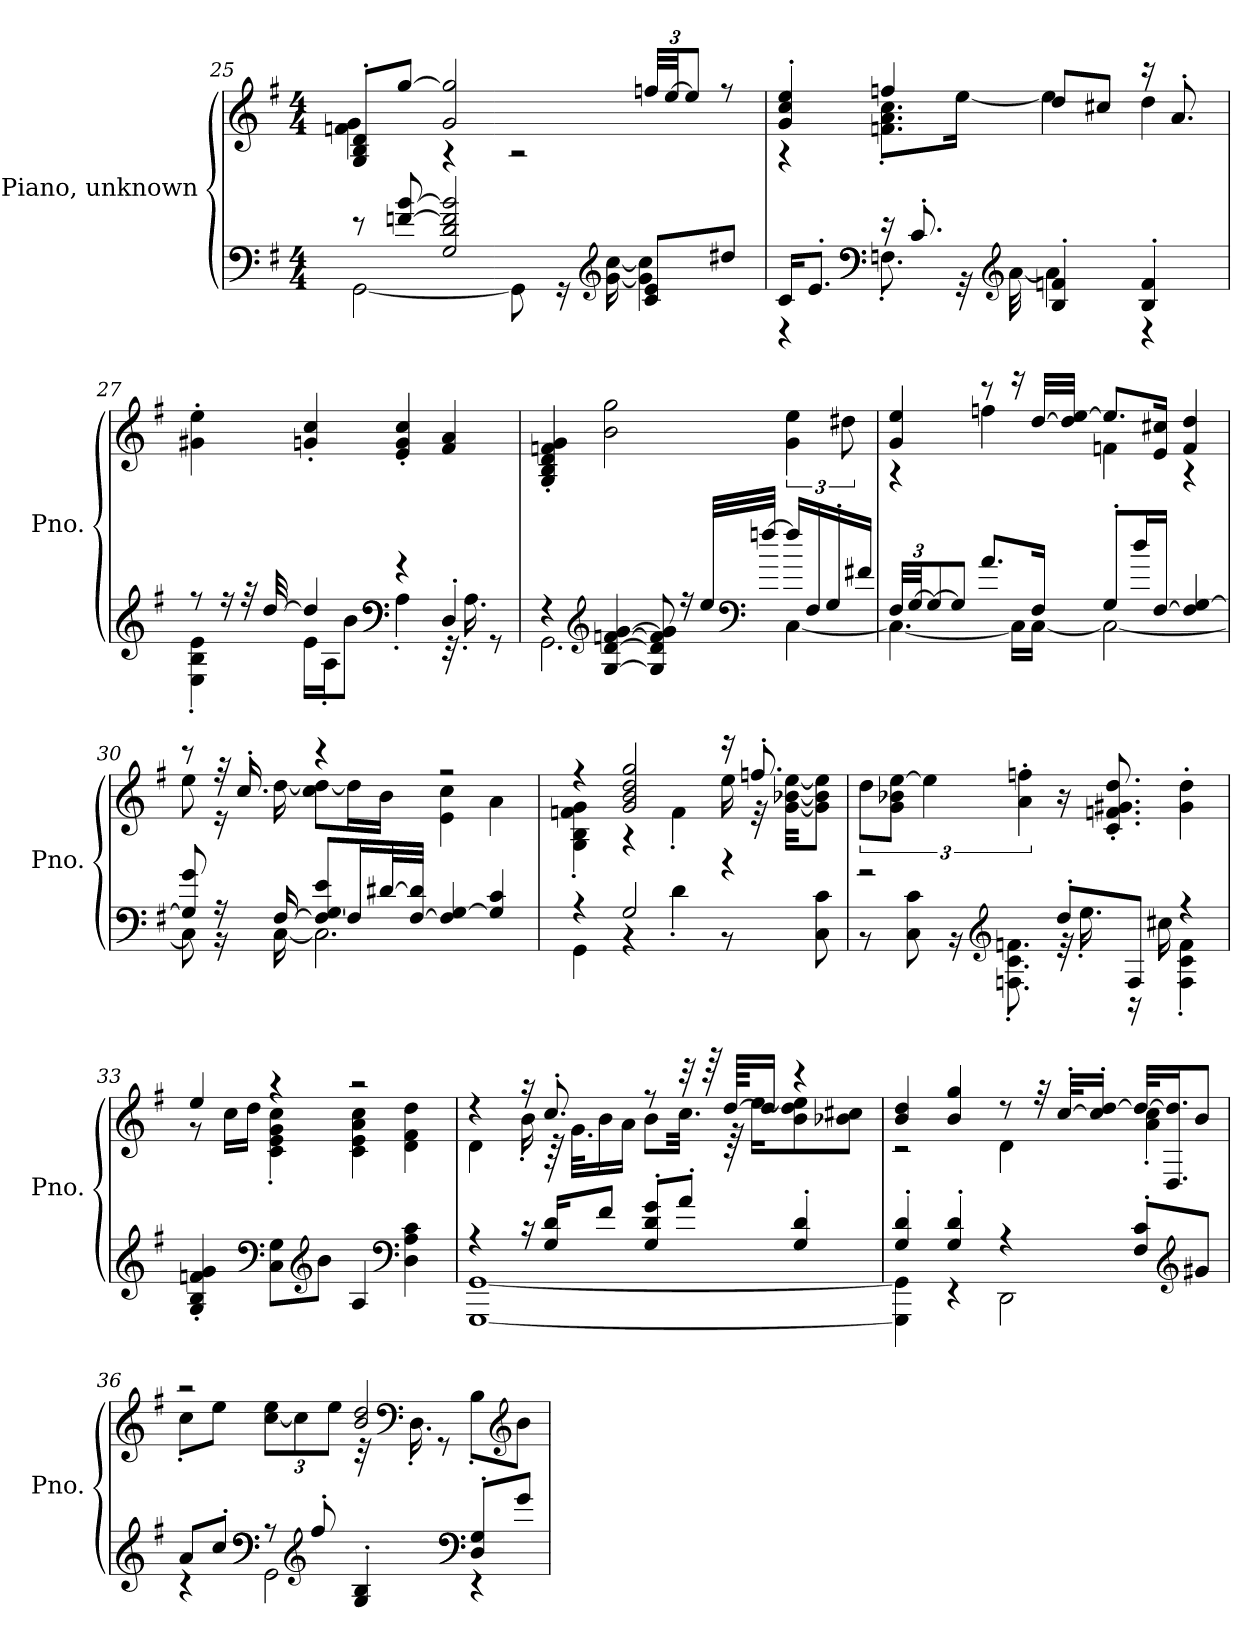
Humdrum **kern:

**kern	**kern
*part1	*part1
*staff2	*staff1
*I"Piano, unknown	*
*I'Pno.	*
*clefF4	*clefG2
*k[f#]	*k[f#]
*M4/4	*M4/4
=25	=25
*^	*^
8r	[2GG\	8G/' 8B/' 8d/'L	4fn\ 4g\
[8fn/ [8b/	.	[8gg/J	.
2G/ 2d/ 2f/] 2b/]	.	2g/ 2gg/]	4r
.	8GG\]	.	2r
.	16r	.	.
*clefG2	*	*	*
.	[16g\ [16cc\	.	.
*	*	*Xbrackettup	*
8c/ 8e/L	4g\] 4cc\]	48ffn/LLL	.
.	.	[48ee/JJ	.
.	.	12ee/J]	.
8dd#X/J	.	8r	.
!!LO:LB:g=z	!!
=26	=26	=26	=26
16c/KL	4r	4g/' 4cc/' 4ee/'	4r
8.e'/J	.	.	.
*clefF4	*	*	*
16r	8.Fn'\	4ffn/	8.fn\' 8.a\' 8.cc\'L
8.c'/	.	.	.
.	32r	.	[16ee\Jk
*clefG2	*	*	*
.	[32a\	.	.
4B/' 4fn/'	4a\]	8dd/L	4ee\]
.	.	8cc#X/J	.
4B/' 4f/'	4r	16r	4dd\
.	.	8.a'/	.
*	*	*v	*v
=27	=27	=27
8r	4E\' 4B\' 4e\'	4g#X\' 4ee\'
16r	.	.
32r	.	.
[32dd/	.	.
4dd/]	16e\LL	4gn/' 4cc/'
.	16A'\J	.
.	8b\J	.
*clefF4	*	*
4r	4A'\	4e/' 4g/' 4cc/'
4D'/	32r	4f#/ 4a/
.	16.A'\	.
.	8r	.
!!LO:LB:g=z
=28	=28	=28
4r	2.GG\	4G/' 4B/' 4d/' 4fn/' 4g/'
*clefG2	*	*
[4G/ [4d/ [4fn/ [4g/	.	2b\ 2gg\
8G/] 8d/] 8f/] 8g/]	.	.
16r	.	.
32ee/LLL	.	.
*clefF4	*	*
[32ffn/JJJ	.	.
*	*	*brackettup
16ff/LL]	[4C\	6g\ 6ee\
16F#/	.	.
16G'/	.	.
.	.	12dd#X\
16f#X/JJ	.	.
=29	=29	=29
*Xbrackettup	*	*
*	*	*^
48F#/LLL	4.C\_	4g/ 4ee/	4r
[48G/JJ	.	.	.
12G/_	.	.	.
8G/J]	.	.	.
8.a/L	.	8r	4ffn\
.	16C\LL]	16r	.
16F#/Jk	[16C\JJ	[32dd/LLL	.
.	.	32dd/] [32ee/JJJ	.
8G'/L	2C\_	8.ee/L]	4fn\
16dd/L	.	.	.
[16F#/JJ	.	16e/ 16cc#X/Jk	.
4F#/] [4G/	.	4f/ 4dd/	4r
!!LO:PB:g=z	!!
=30	=30	=30	=30
8G/] 8g/	8C\]	8r	8ee\
16r	16r	32r	16r
.	.	16.cc'/	.
[16F#/	[16C\	.	[16dd\
8F#/_ 8G/ 8e/L	2.C\]	4r	8cc\ 8dd\_L
16F#/L]	.	.	16dd\L]
[32d#X/L	.	.	16b\JJ
[32F#/ 32d#/]JJJ	.	.	.
4F#/] [4G/	.	2r	4e\ 4cc\
4G/] 4c/	.	.	4a\
=31	=31	=31	=31
4r	4GG\	4r	4G\' 4B\' 4fn\' 4g\'
2G/	4r	2g/ 2b/ 2dd/ 2gg/	4r
.	4d'\	.	4f'\
4r	8r	16r	16ee\
.	.	8.ffn'/	32r
.	.	.	[32g\ [32b-X\ [32ee\KKL
.	8C\ 8c\	.	8g\] 8b-\] 8ee\]J
*	*	*v	*v
=32	=32	=32
2r	8r	12dd\L
.	.	12g\ 12b-X\ [12ee\J
.	8C\ 8c\	.
.	.	6ee\]
.	16r	.
*clefG2	*	*
.	8.Fn\' 8.c\' 8.fn\'	.
.	.	6a\' 6ffn\'
8dd'/L	32r	16r
.	16.ee'\	.
.	.	8.c/' 8.fn/' 8.g#X/' 8.dd/'
8F/J	16r	.
.	16cc#X\	.
4r	4F\' 4c\' 4f\'	4g#\' 4dd\'
*v	*v	*
!!LO:LB:g=z
=33	=33
*	*^
4G/' 4B/' 4fn/' 4g/'	4ee/	8r
.	.	16cc\LL
.	.	16dd\JJ
*clefF4	*	*
8C\ 8G\L	4r	4c\' 4e\' 4g\' 4cc\'
*clefG2	*	*
8b\J	.	.
4A/	2r	4c\ 4e\ 4a\ 4cc\
*clefF4	*	*
4D\ 4A\ 4c\	.	4d\ 4f#\ 4dd\
=34	=34	=34
*^	*	*
4r	[1GGG [1GG	4r	4d\
16r	.	16r	16b'\
16G/ 16d/KL	.	8.cc'/	64r
.	.	.	32.g\KLL
8f#/J	.	.	16b\
.	.	.	16a\JJ
8G/' 8d/' 8g/'L	.	8r	8b\L
8a'/J	.	32r	32.cc\Jkk
.	.	64r	.
.	.	[64dd/KKLL	64r
.	.	16dd/JJ]	[16ee\KL
4G/' 4d/'	.	4r	8b\ 8dd\ 8ee\]
.	.	.	8b-X\ 8cc#X\J
!!LO:LB:g=z	!!
=35	=35	=35	=35
4G/' 4d/'	4GGG\] 4GG\]	4b/ 4dd/	2r
4G/' 4d/'	4r	4b/ 4gg/	.
4r	2DD\	8r	4d\
.	.	32r	.
.	.	[32cc'/KLL	.
.	.	16cc/]' [16dd/'JJ	.
8F#/' 8c/'L	.	32dd/KLL_	4a\' 4cc\'
.	.	16.D/ 16.dd/]J	.
*clefG2	*	*	*
8g#X/J	.	8b/J	.
=36	=36	=36	=36
8a/L	4r	2r	8cc'\L
8cc'/J	.	.	8ee\J
*clefF4	*	*	*
*	*	*	*Xbrackettup
8r	2GG\	.	[12cc\ 12ee\L
.	.	.	12cc\]
*clefG2	*	*	*
8ff#'/	.	.	.
.	.	.	12ee\J
4G/' 4B/'	.	2b/ 2dd/	32r
*	*	*clefF4	*
.	.	.	16.D'\
.	.	.	8r
*clefF4	*	*	*
8D/' 8G/'L	4r	.	8B'\L
*	*	*clefG2	*
8g/J	.	.	8b\J
*v	*v	*	*
*	*v	*v
=	=
*-	*-
